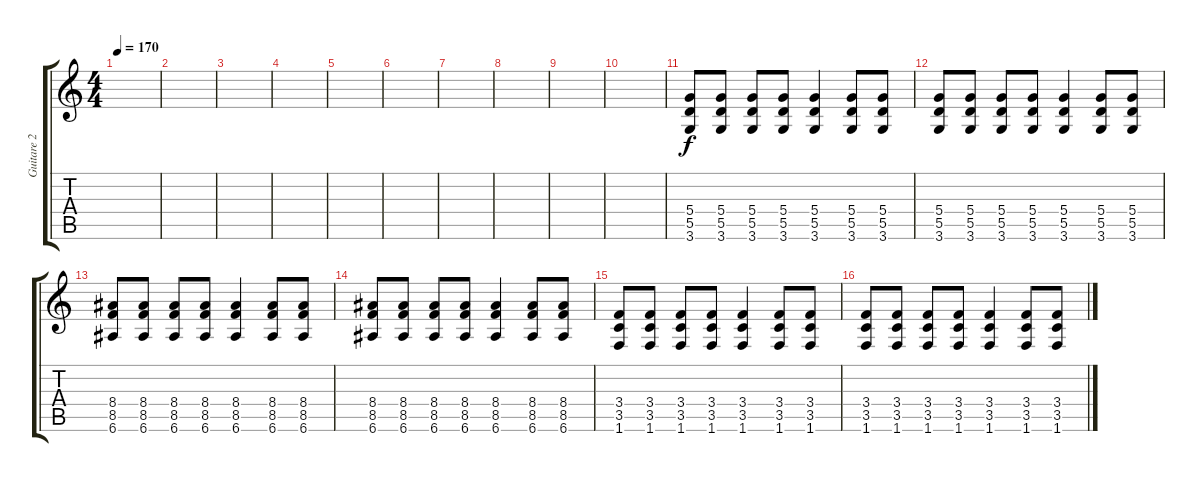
\track ("Guitare 2" "Guitare 2") {instrument distortionguitar}
\staff {score tabs}
\tuning (E4 B3 G3 D3 A2 E2) {hide}
\ts (4 4)
\tempo 170
\clef g2
\ks c
|
|
|
|
|
|
|
|
|
|
(5.4 5.5 3.6).8 (5.4 5.5 3.6).8 (5.4 5.5 3.6).8 (5.4 5.5 3.6).8 (5.4 5.5 3.6).4 (5.4 5.5 3.6).8 (5.4 5.5 3.6).8 |
(5.4 5.5 3.6).8 (5.4 5.5 3.6).8 (5.4 5.5 3.6).8 (5.4 5.5 3.6).8 (5.4 5.5 3.6).4 (5.4 5.5 3.6).8 (5.4 5.5 3.6).8 |
(8.4 8.5 6.6).8 (8.4 8.5 6.6).8 (8.4 8.5 6.6).8 (8.4 8.5 6.6).8 (8.4 8.5 6.6).4 (8.4 8.5 6.6).8 (8.4 8.5 6.6).8 |
(8.4 8.5 6.6).8 (8.4 8.5 6.6).8 (8.4 8.5 6.6).8 (8.4 8.5 6.6).8 (8.4 8.5 6.6).4 (8.4 8.5 6.6).8 (8.4 8.5 6.6).8 |
(3.4 3.5 1.6).8 (3.4 3.5 1.6).8 (3.4 3.5 1.6).8 (3.4 3.5 1.6).8 (3.4 3.5 1.6).4 (3.4 3.5 1.6).8 (3.4 3.5 1.6).8 |
(3.4 3.5 1.6).8 (3.4 3.5 1.6).8 (3.4 3.5 1.6).8 (3.4 3.5 1.6).8 (3.4 3.5 1.6).4 (3.4 3.5 1.6).8 (3.4 3.5 1.6).8
